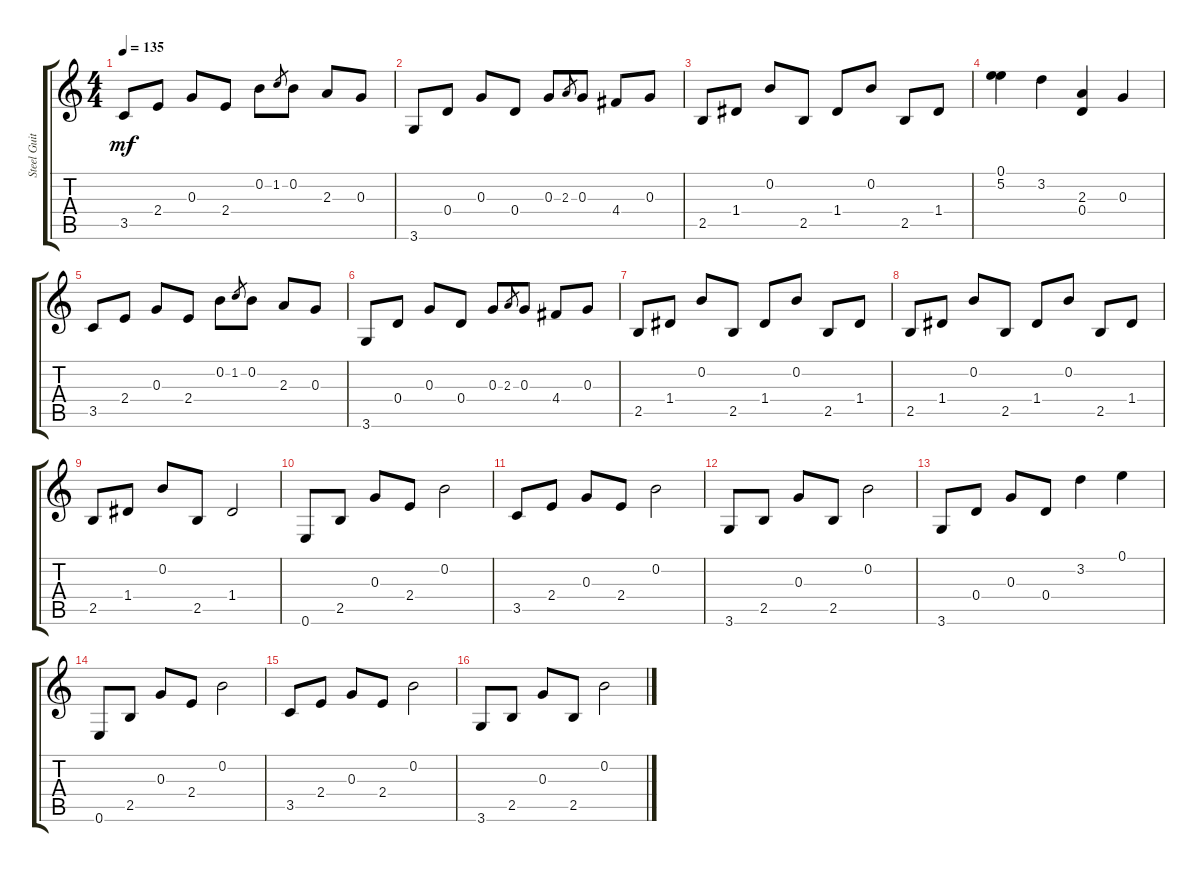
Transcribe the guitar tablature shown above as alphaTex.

\track ("Steel Guitar" "Steel Guit") {instrument acousticguitarsteel}
\staff {score tabs}
\tuning (E4 B3 G3 D3 A2 E2) {hide}
\ts (4 4)
\tempo 135
\clef g2
\ks c
3.5.8{dy mf instrument acousticguitarsteel} 2.4.8 0.3.8 2.4.8 0.2.8 1.2.8{gr} 0.2.8 2.3.8 0.3.8 |
3.6.8 0.4.8 0.3.8 0.4.8 0.3.8 2.3.8{gr} 0.3.8 4.4.8 0.3.8 |
2.5.8 1.4.8 0.2.8 2.5.8 1.4.8 0.2.8 2.5.8 1.4.8 |
(0.1 5.2).4 3.2.4 (2.3 0.4).4 0.3.4 |
3.5.8 2.4.8 0.3.8 2.4.8 0.2.8 1.2.8{gr} 0.2.8 2.3.8 0.3.8 |
3.6.8 0.4.8 0.3.8 0.4.8 0.3.8 2.3.8{gr} 0.3.8 4.4.8 0.3.8 |
2.5.8 1.4.8 0.2.8 2.5.8 1.4.8 0.2.8 2.5.8 1.4.8 |
2.5.8 1.4.8 0.2.8 2.5.8 1.4.8 0.2.8 2.5.8 1.4.8 |
2.5.8 1.4.8 0.2.8 2.5.8 1.4.2 |
0.6.8 2.5.8 0.3.8 2.4.8 0.2.2 |
3.5.8 2.4.8 0.3.8 2.4.8 0.2.2 |
3.6.8 2.5.8 0.3.8 2.5.8 0.2.2 |
3.6.8 0.4.8 0.3.8 0.4.8 3.2.4 0.1.4 |
0.6.8 2.5.8 0.3.8 2.4.8 0.2.2 |
3.5.8 2.4.8 0.3.8 2.4.8 0.2.2 |
3.6.8 2.5.8 0.3.8 2.5.8 0.2.2
